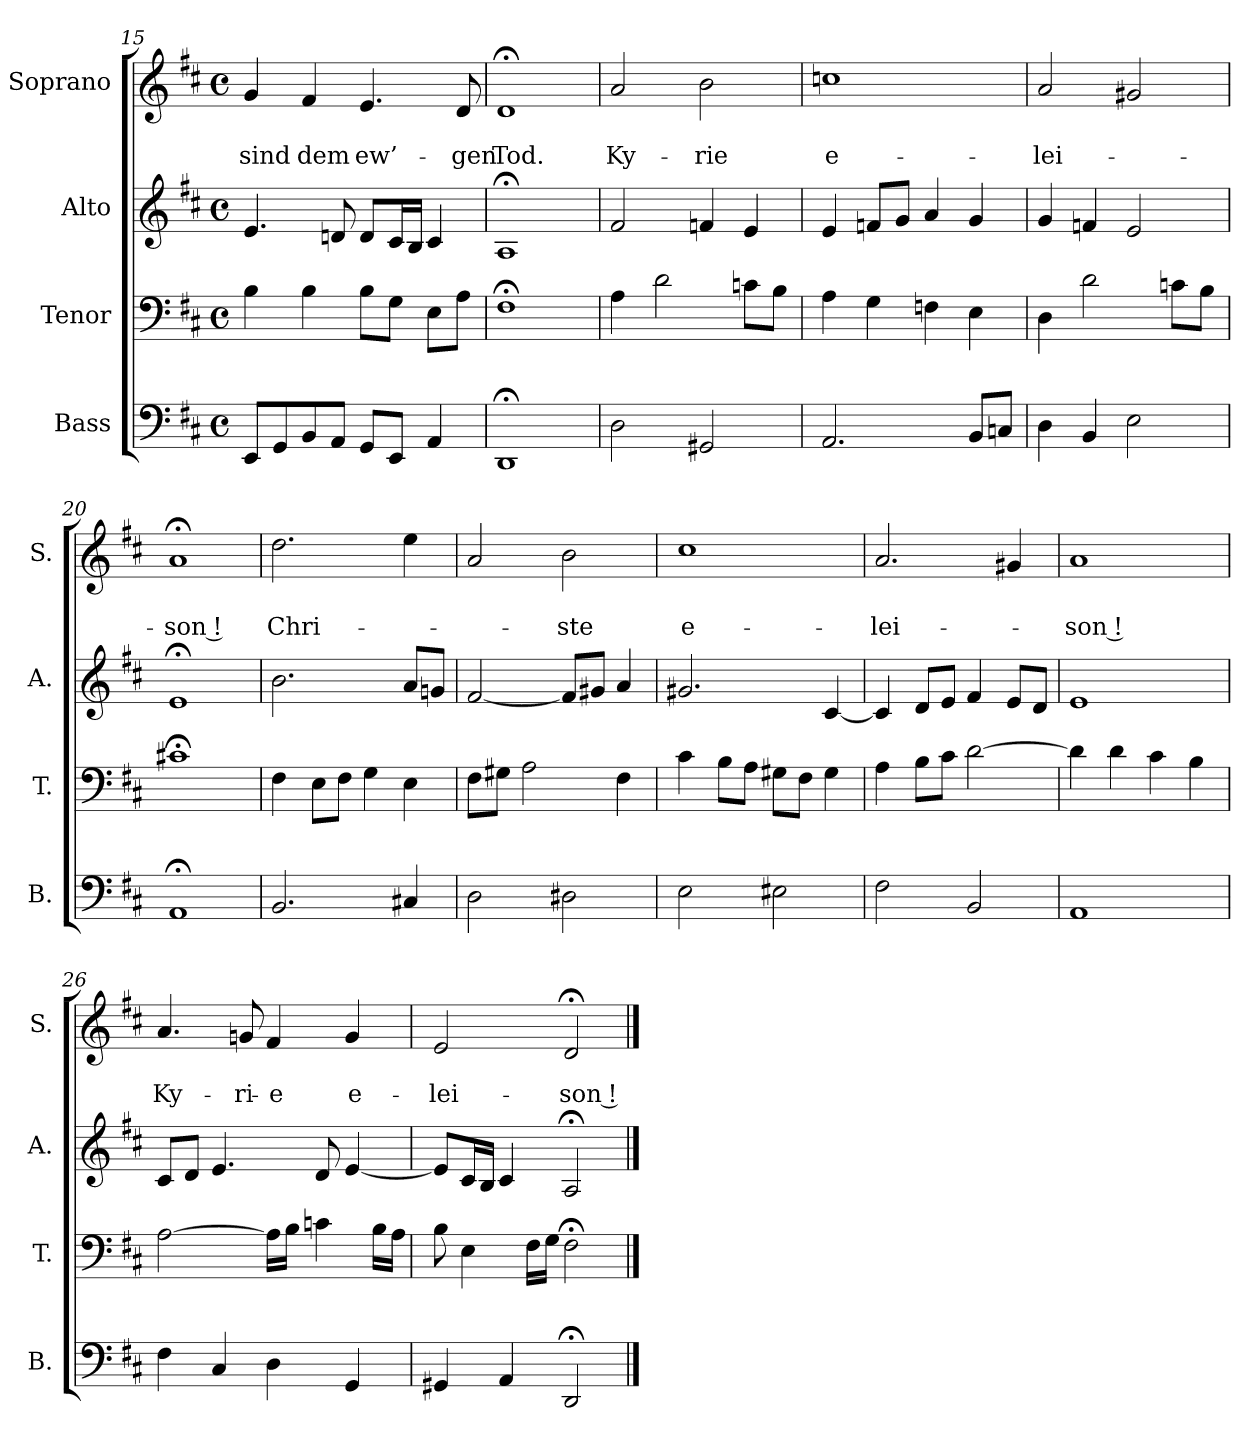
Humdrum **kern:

**kern	**kern	**kern	**kern	**text	**text
*part4	*part3	*part2	*part1	*part1	*part1
*staff4	*staff3	*staff2	*staff1	*staff1	*staff1
*I"Bass	*I"Tenor	*I"Alto	*I"Soprano	*	*
*I'B.	*I'T.	*I'A.	*I'S.	*	*
*clefF4	*clefF4	*clefG2	*clefG2	*	*
*k[f#c#]	*k[f#c#]	*k[f#c#]	*k[f#c#]	*	*
*D:	*D:	*D:	*D:	*	*
*M4/4	*M4/4	*M4/4	*M4/4	*	*
*met(c)	*met(c)	*met(c)	*met(c)	*	*
=15	=15	=15	=15	=15	=15
8EE/L	4B\	4.e/	4g/	.	sind
8GG/	.	.	.	.	.
8BB/	4B\	.	4f#/	.	dem
8AA/J	.	8dn/	.	.	.
8GG/L	8B\L	8d/L	4.e/	.	ew’-
8EE/J	8G\J	16c#/L	.	.	.
.	.	16B/JJ	.	.	.
4AA/	8E\L	4c#/	.	.	.
.	8A\J	.	8d/	.	-gen
=16	=16	=16	=16	=16	=16
1DD;<	1F#;<	1A;<	1d;<	.	Tod.
!!LO:PB:g=z
=17	=17	=17	=17	=17	=17
2D\	4A\	2f#/	2a/	.	Ky-
.	2d\	.	.	.	.
2GG#X/	.	4fn/	2b\	.	-rie
.	8cn\L	4e/	.	.	.
.	8B\J	.	.	.	.
=18	=18	=18	=18	=18	=18
2.AA/	4A\	4e/	1ccn	.	e-
.	4G\	8fn/L	.	.	.
.	.	8g/J	.	.	.
.	4Fn\	4a/	.	.	.
8BB/L	4E\	4g/	.	.	.
8Cn/J	.	.	.	.	.
=19	=19	=19	=19	=19	=19
4D\	4D\	4g/	2a/	.	-lei-
4BB/	2d\	4fn/	.	.	.
2E\	.	2e/	2g#X/	.	.
.	8cn\L	.	.	.	.
.	8B\J	.	.	.	.
=20	=20	=20	=20	=20	=20
1AA;<	1c#X;<	1e;<	1a;<	.	-son !
=21	=21	=21	=21	=21	=21
2.BB/	4F#\	2.b\	2.dd\	.	Chri-
.	8E\L	.	.	.	.
.	8F#\J	.	.	.	.
.	4G\	.	.	.	.
4C#X/	4E\	8a/L	4ee\	.	.
.	.	8gn/J	.	.	.
=22	=22	=22	=22	=22	=22
2D\	8F#\L	[2f#/	2a/	.	.
.	8G#X\J	.	.	.	.
.	2A\	.	.	.	.
2D#X\	.	8f#/L]	2b\	.	-ste
.	.	8g#X/J	.	.	.
.	4F#\	4a/	.	.	.
!!LO:LB:g=z
=23	=23	=23	=23	=23	=23
2E\	4c#\	2.g#X/	1cc#	.	e-
.	8B\L	.	.	.	.
.	8A\J	.	.	.	.
2E#X\	8G#X\L	.	.	.	.
.	8F#\J	.	.	.	.
.	4G#\	[4c#/	.	.	.
=24	=24	=24	=24	=24	=24
2F#\	4A\	4c#/]	2.a/	.	-lei-
.	8B\L	8d/L	.	.	.
.	8c#\J	8e/J	.	.	.
2BB/	[2d\	4f#/	.	.	.
.	.	8e/L	4g#X/	.	.
.	.	8d/J	.	.	.
=25	=25	=25	=25	=25	=25
1AA	4d\]	1e	1a	.	-son !
.	4d\	.	.	.	.
.	4c#\	.	.	.	.
.	4B\	.	.	.	.
=26	=26	=26	=26	=26	=26
4F#\	[2A\	8c#/L	4.a/	.	Ky-
.	.	8d/J	.	.	.
4C#/	.	4.e/	.	.	.
.	.	.	8gn/	.	-ri-
4D\	16A\LL]	.	4f#/	.	-e
.	16B\JJ	.	.	.	.
.	4cn\	8d/	.	.	.
4GG/	.	[4e/	4g/	.	e-
.	16B\LL	.	.	.	.
.	16A\JJ	.	.	.	.
=27	=27	=27	=27	=27	=27
4GG#X/	8B\	8e/L]	2e/	.	-lei-
.	4E\	16c#/L	.	.	.
.	.	16B/JJ	.	.	.
4AA/	.	4c#/	.	.	.
.	16F#\LL	.	.	.	.
.	16G\JJ	.	.	.	.
2DD;</	2F#;<\	2A;</	2d;</	.	-son !
==	==	==	==	==	==
*-	*-	*-	*-	*-	*-
